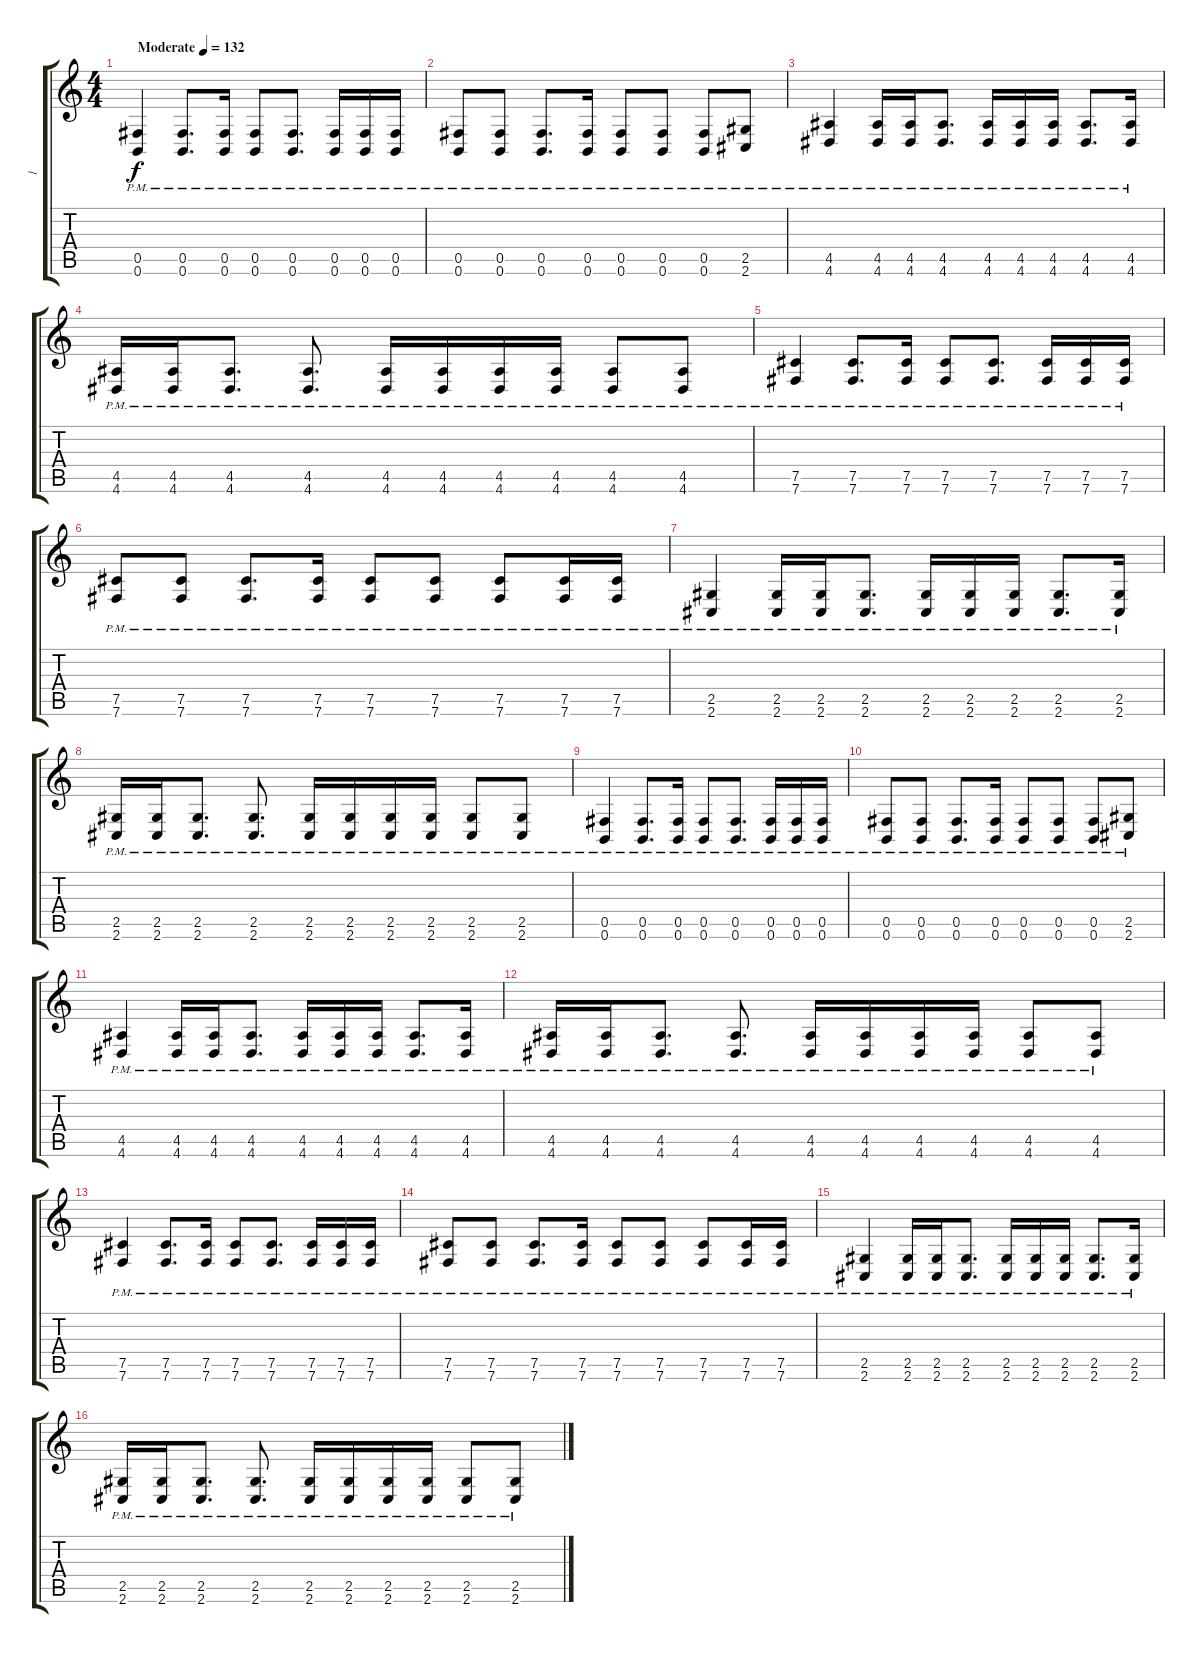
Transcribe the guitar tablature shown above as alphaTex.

\track ("1" "1") {instrument distortionguitar}
\staff {score tabs}
\tuning (Db4 Ab3 E3 B2 Gb2 B1) {hide}
\ts (4 4)
\tempo (132 "Moderate")
\clef g2
\ks c
(0.5{pm} 0.6{pm}).4{dy f instrument distortionguitar} (0.5{pm} 0.6{pm}).8{d} (0.5{pm} 0.6{pm}).16 (0.5{pm} 0.6{pm}).8 (0.5{pm} 0.6{pm}).8{d} (0.5{pm} 0.6{pm}).16 (0.5{pm} 0.6{pm}).16 (0.5{pm} 0.6{pm}).16 |
(0.5{pm} 0.6{pm}).8 (0.5{pm} 0.6{pm}).8 (0.5{pm} 0.6{pm}).8{d} (0.5{pm} 0.6{pm}).16 (0.5{pm} 0.6{pm}).8 (0.5{pm} 0.6{pm}).8 (0.5{pm} 0.6{pm}).8 (2.5{pm} 2.6{pm}).8 |
(4.5{pm} 4.6{pm}).4 (4.5{pm} 4.6{pm}).16 (4.5{pm} 4.6{pm}).16 (4.5{pm} 4.6{pm}).8{d} (4.5{pm} 4.6{pm}).16 (4.5{pm} 4.6{pm}).16 (4.5{pm} 4.6{pm}).16 (4.5{pm} 4.6{pm}).8{d} (4.5{pm} 4.6{pm}).16 |
(4.5{pm} 4.6{pm}).16 (4.5{pm} 4.6{pm}).16 (4.5{pm} 4.6{pm}).8{d} (4.5{pm} 4.6{pm}).8{d} (4.5{pm} 4.6{pm}).16 (4.5{pm} 4.6{pm}).16 (4.5{pm} 4.6{pm}).16 (4.5{pm} 4.6{pm}).16 (4.5{pm} 4.6{pm}).8 (4.5{pm} 4.6{pm}).8 |
(7.5{pm} 7.6{pm}).4 (7.5{pm} 7.6{pm}).8{d} (7.5{pm} 7.6{pm}).16 (7.5{pm} 7.6{pm}).8 (7.5{pm} 7.6{pm}).8{d} (7.5{pm} 7.6{pm}).16 (7.5{pm} 7.6{pm}).16 (7.5{pm} 7.6{pm}).16 |
(7.5{pm} 7.6{pm}).8 (7.5{pm} 7.6{pm}).8 (7.5{pm} 7.6{pm}).8{d} (7.5{pm} 7.6{pm}).16 (7.5{pm} 7.6{pm}).8 (7.5{pm} 7.6{pm}).8 (7.5{pm} 7.6{pm}).8 (7.5{pm} 7.6{pm}).16 (7.5{pm} 7.6{pm}).16 |
(2.5{pm} 2.6{pm}).4 (2.5{pm} 2.6{pm}).16 (2.5{pm} 2.6{pm}).16 (2.5{pm} 2.6{pm}).8{d} (2.5{pm} 2.6{pm}).16 (2.5{pm} 2.6{pm}).16 (2.5{pm} 2.6{pm}).16 (2.5{pm} 2.6{pm}).8{d} (2.5{pm} 2.6{pm}).16 |
(2.5{pm} 2.6{pm}).16 (2.5{pm} 2.6{pm}).16 (2.5{pm} 2.6{pm}).8{d} (2.5{pm} 2.6{pm}).8{d} (2.5{pm} 2.6{pm}).16 (2.5{pm} 2.6{pm}).16 (2.5{pm} 2.6{pm}).16 (2.5{pm} 2.6{pm}).16 (2.5{pm} 2.6{pm}).8 (2.5{pm} 2.6{pm}).8 |
(0.5{pm} 0.6{pm}).4 (0.5{pm} 0.6{pm}).8{d} (0.5{pm} 0.6{pm}).16 (0.5{pm} 0.6{pm}).8 (0.5{pm} 0.6{pm}).8{d} (0.5{pm} 0.6{pm}).16 (0.5{pm} 0.6{pm}).16 (0.5{pm} 0.6{pm}).16 |
(0.5{pm} 0.6{pm}).8 (0.5{pm} 0.6{pm}).8 (0.5{pm} 0.6{pm}).8{d} (0.5{pm} 0.6{pm}).16 (0.5{pm} 0.6{pm}).8 (0.5{pm} 0.6{pm}).8 (0.5{pm} 0.6{pm}).8 (2.5{pm} 2.6{pm}).8 |
(4.5{pm} 4.6{pm}).4 (4.5{pm} 4.6{pm}).16 (4.5{pm} 4.6{pm}).16 (4.5{pm} 4.6{pm}).8{d} (4.5{pm} 4.6{pm}).16 (4.5{pm} 4.6{pm}).16 (4.5{pm} 4.6{pm}).16 (4.5{pm} 4.6{pm}).8{d} (4.5{pm} 4.6{pm}).16 |
(4.5{pm} 4.6{pm}).16 (4.5{pm} 4.6{pm}).16 (4.5{pm} 4.6{pm}).8{d} (4.5{pm} 4.6{pm}).8{d} (4.5{pm} 4.6{pm}).16 (4.5{pm} 4.6{pm}).16 (4.5{pm} 4.6{pm}).16 (4.5{pm} 4.6{pm}).16 (4.5{pm} 4.6{pm}).8 (4.5{pm} 4.6{pm}).8 |
(7.5{pm} 7.6{pm}).4 (7.5{pm} 7.6{pm}).8{d} (7.5{pm} 7.6{pm}).16 (7.5{pm} 7.6{pm}).8 (7.5{pm} 7.6{pm}).8{d} (7.5{pm} 7.6{pm}).16 (7.5{pm} 7.6{pm}).16 (7.5{pm} 7.6{pm}).16 |
(7.5{pm} 7.6{pm}).8 (7.5{pm} 7.6{pm}).8 (7.5{pm} 7.6{pm}).8{d} (7.5{pm} 7.6{pm}).16 (7.5{pm} 7.6{pm}).8 (7.5{pm} 7.6{pm}).8 (7.5{pm} 7.6{pm}).8 (7.5{pm} 7.6{pm}).16 (7.5{pm} 7.6{pm}).16 |
(2.5{pm} 2.6{pm}).4 (2.5{pm} 2.6{pm}).16 (2.5{pm} 2.6{pm}).16 (2.5{pm} 2.6{pm}).8{d} (2.5{pm} 2.6{pm}).16 (2.5{pm} 2.6{pm}).16 (2.5{pm} 2.6{pm}).16 (2.5{pm} 2.6{pm}).8{d} (2.5{pm} 2.6{pm}).16 |
(2.5{pm} 2.6{pm}).16 (2.5{pm} 2.6{pm}).16 (2.5{pm} 2.6{pm}).8{d} (2.5{pm} 2.6{pm}).8{d} (2.5{pm} 2.6{pm}).16 (2.5{pm} 2.6{pm}).16 (2.5{pm} 2.6{pm}).16 (2.5{pm} 2.6{pm}).16 (2.5{pm} 2.6{pm}).8 (2.5{pm} 2.6{pm}).8
